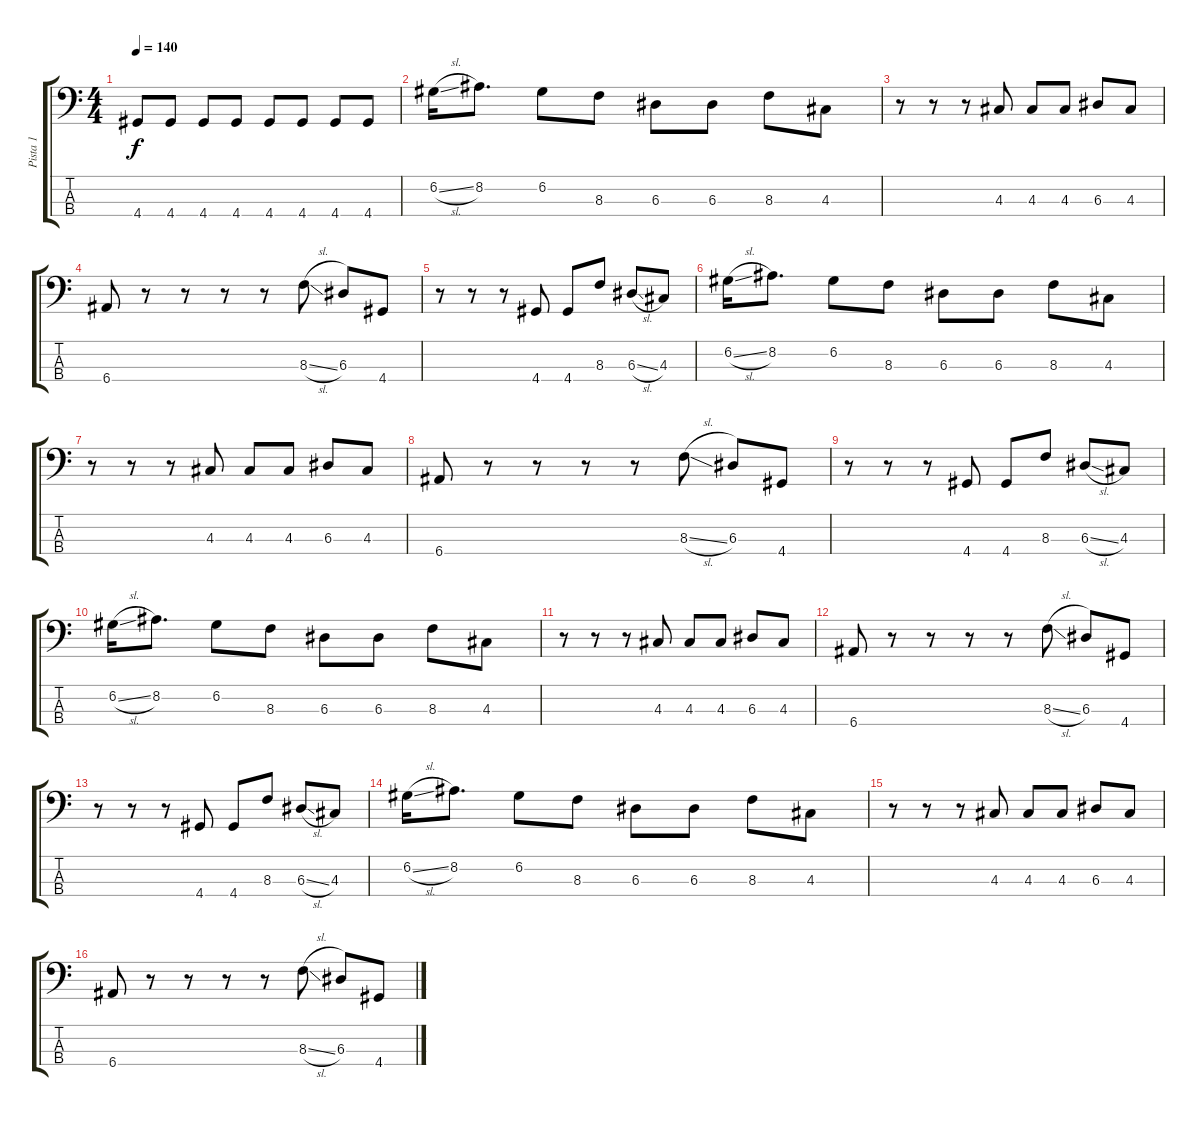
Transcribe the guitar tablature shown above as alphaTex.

\track ("Pista 1" "Pista 1") {instrument electricbassfinger}
\staff {score tabs}
\tuning (G2 D2 A1 E1) {hide}
\ts (4 4)
\tempo 140
\clef f4
\ks c
4.4.8{dy f} 4.4.8 4.4.8 4.4.8 4.4.8 4.4.8 4.4.8 4.4.8 |
6.2{sl}.16 8.2.8{d} 6.2.8 8.3.8 6.3.8 6.3.8 8.3.8 4.3.8 |
r.8 r.8 r.8 4.3.8 4.3.8 4.3.8 6.3.8 4.3.8 |
6.4.8 r.8 r.8 r.8 r.8 8.3{sl}.8 6.3.8 4.4.8 |
r.8 r.8 r.8 4.4.8 4.4.8 8.3.8 6.3{sl}.8 4.3.8 |
6.2{sl}.16 8.2.8{d} 6.2.8 8.3.8 6.3.8 6.3.8 8.3.8 4.3.8 |
r.8 r.8 r.8 4.3.8 4.3.8 4.3.8 6.3.8 4.3.8 |
6.4.8 r.8 r.8 r.8 r.8 8.3{sl}.8 6.3.8 4.4.8 |
r.8 r.8 r.8 4.4.8 4.4.8 8.3.8 6.3{sl}.8 4.3.8 |
6.2{sl}.16 8.2.8{d} 6.2.8 8.3.8 6.3.8 6.3.8 8.3.8 4.3.8 |
r.8 r.8 r.8 4.3.8 4.3.8 4.3.8 6.3.8 4.3.8 |
6.4.8 r.8 r.8 r.8 r.8 8.3{sl}.8 6.3.8 4.4.8 |
r.8 r.8 r.8 4.4.8 4.4.8 8.3.8 6.3{sl}.8 4.3.8 |
6.2{sl}.16 8.2.8{d} 6.2.8 8.3.8 6.3.8 6.3.8 8.3.8 4.3.8 |
r.8 r.8 r.8 4.3.8 4.3.8 4.3.8 6.3.8 4.3.8 |
6.4.8 r.8 r.8 r.8 r.8 8.3{sl}.8 6.3.8 4.4.8
